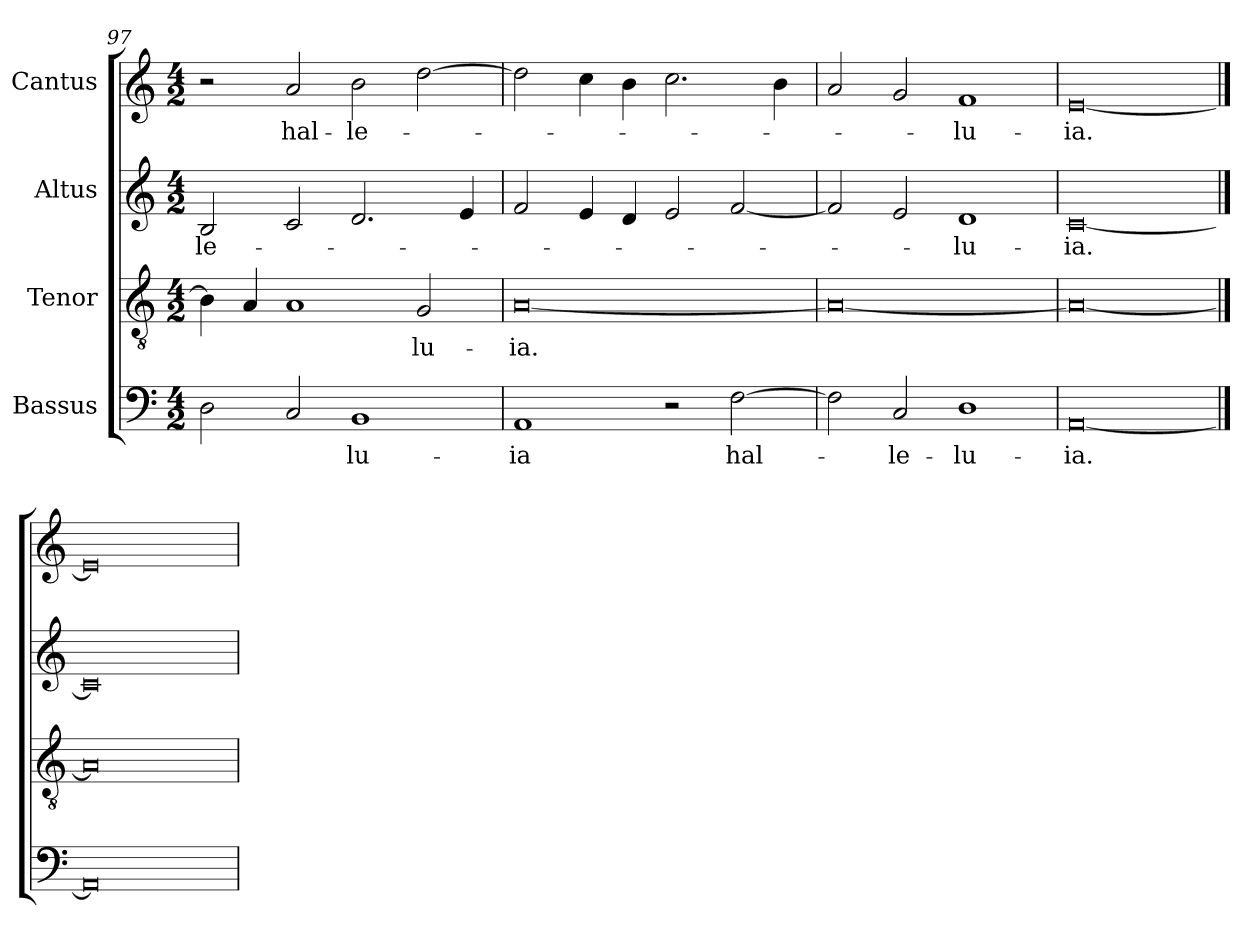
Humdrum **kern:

**kern	**text	**kern	**text	**kern	**text	**kern	**text
*part4	*part4	*part3	*part3	*part2	*part2	*part1	*part1
*staff4	*staff4	*staff3	*staff3	*staff2	*staff2	*staff1	*staff1
*I"Bassus	*	*I"Tenor	*	*I"Altus	*	*I"Cantus	*
*clefF4	*	*clefGv2	*	*clefG2	*	*clefG2	*
*k[]	*	*k[]	*	*k[]	*	*k[]	*
*M4/2	*	*M4/2	*	*M4/2	*	*M4/2	*
=97	=97	=97	=97	=97	=97	=97	=97
2D\	.	4B\]	.	2B/	-le-	2r	.
.	.	4A/	.	.	.	.	.
2C/	.	1A/	.	2c/	.	2a/	hal-
1BB/	-lu-	.	.	2.d/	.	2b\	-le-
.	.	2G/	-lu-	.	.	[2dd\	.
.	.	.	.	4e/	.	.	.
=98	=98	=98	=98	=98	=98	=98	=98
1AA/	-ia	[0A/	-ia.	2f/	.	2dd\]	.
.	.	.	.	4e/	.	4cc\	.
.	.	.	.	4d/	.	4b\	.
2r	.	.	.	2e/	.	2.cc\	.
[2F\	hal-	.	.	[2f/	.	.	.
.	.	.	.	.	.	4b\	.
=99	=99	=99	=99	=99	=99	=99	=99
2F\]	.	0A/_	.	2f/]	.	2a/	.
2C/	-le-	.	.	2e/	.	2g/	.
1D\	-lu-	.	.	1d/	-lu-	1f/	-lu-
=100	=100	=100	=100	=100	=100	=100	=100
[0AA/	-ia.	0A/_	.	[0c/	-ia.	[0e/	-ia.
==101	==101	==101	==101	==101	==101	==101	==101
0AA/]	.	0A/]	.	0c/]	.	0e/]	.
=	=	=	=	=	=	=	=
*-	*-	*-	*-	*-	*-	*-	*-
